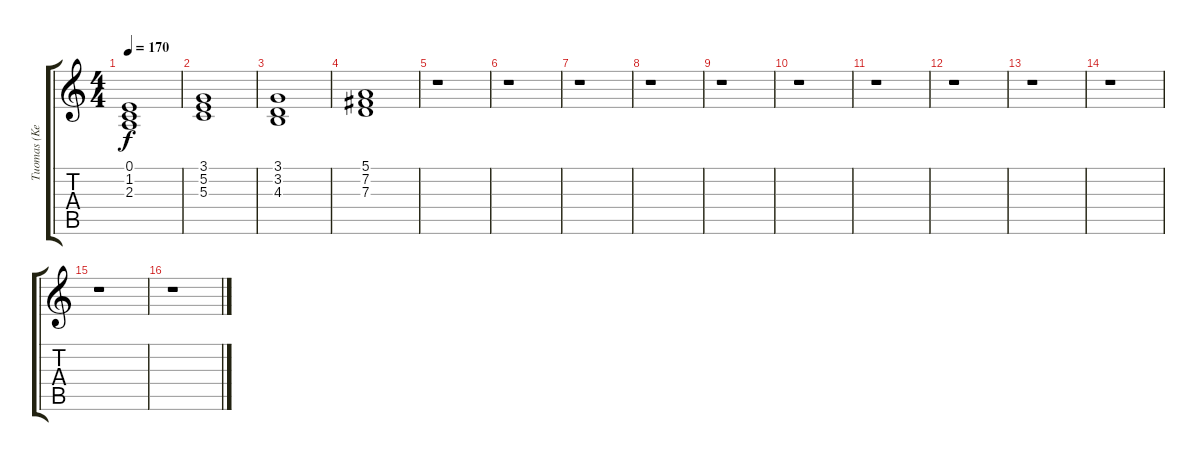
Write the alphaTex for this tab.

\track ("Tuomas (Keyboard 1)" "Tuomas (Ke") {instrument stringensemble1}
\staff {score tabs}
\tuning (E4 B3 G3 D3 A2 E2) {hide}
\ts (4 4)
\tempo 170
\clef g2
\ks c
(0.1 1.2 2.3).1{dy f} |
(3.1 5.2 5.3).1 |
(3.1 3.2 4.3).1 |
(5.1 7.2 7.3).1 |
r.1 |
r.1 |
r.1 |
r.1 |
r.1 |
r.1 |
r.1 |
r.1 |
r.1 |
r.1 |
r.1 |
r.1
